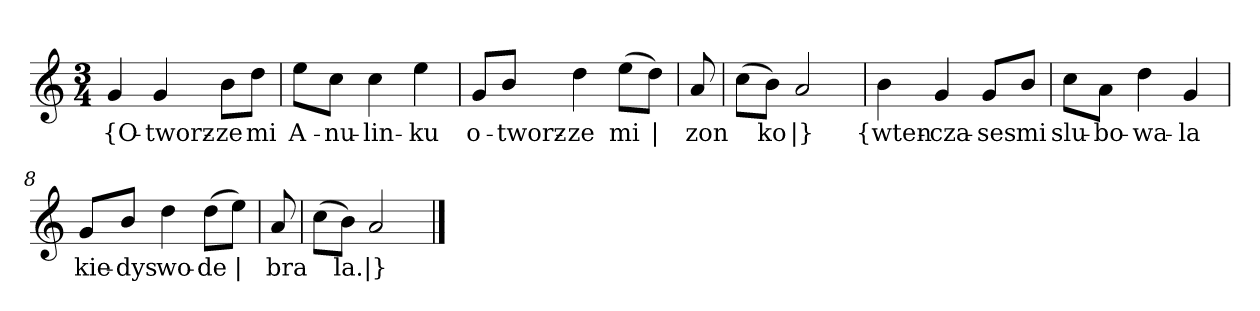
**kern	**text
*part1	*part1
*staff1	*staff1
*clefG2	*
*k[]	*
*a:	*
*M3/4	*
=	=
4g	{O-
4g	-tworz-
8b\L	-ze
8dd\J	mi
=2	=2
8ee\L	A-
8cc\J	-nu-
4cc	-lin-
4ee	-ku
=3	=3
8g/L	o-
8b/J	-tworz-
4dd	-ze
(8ee\L	mi
8dd\J)	|
=4y	=4y
8a	zon
=5	=5
(8cc\L	--
8b\J)	-ko
2a	|}
=6y	=6y
4b	{wten-
4g	-cza-
8g/L	-ses
8b/J	mi
=7	=7
8cc\L	slu-
8a\J	-bo-
4dd	-wa-
4g	-la
=8	=8
8g/L	kie-
8b/J	-dys
4dd	wo-
(8dd\L	-de
8ee\J)	|
=9y	=9y
8a	bra
=10	=10
(8cc\L	--
8b\J)	-la.
2a	|}
==	==
*-	*-
